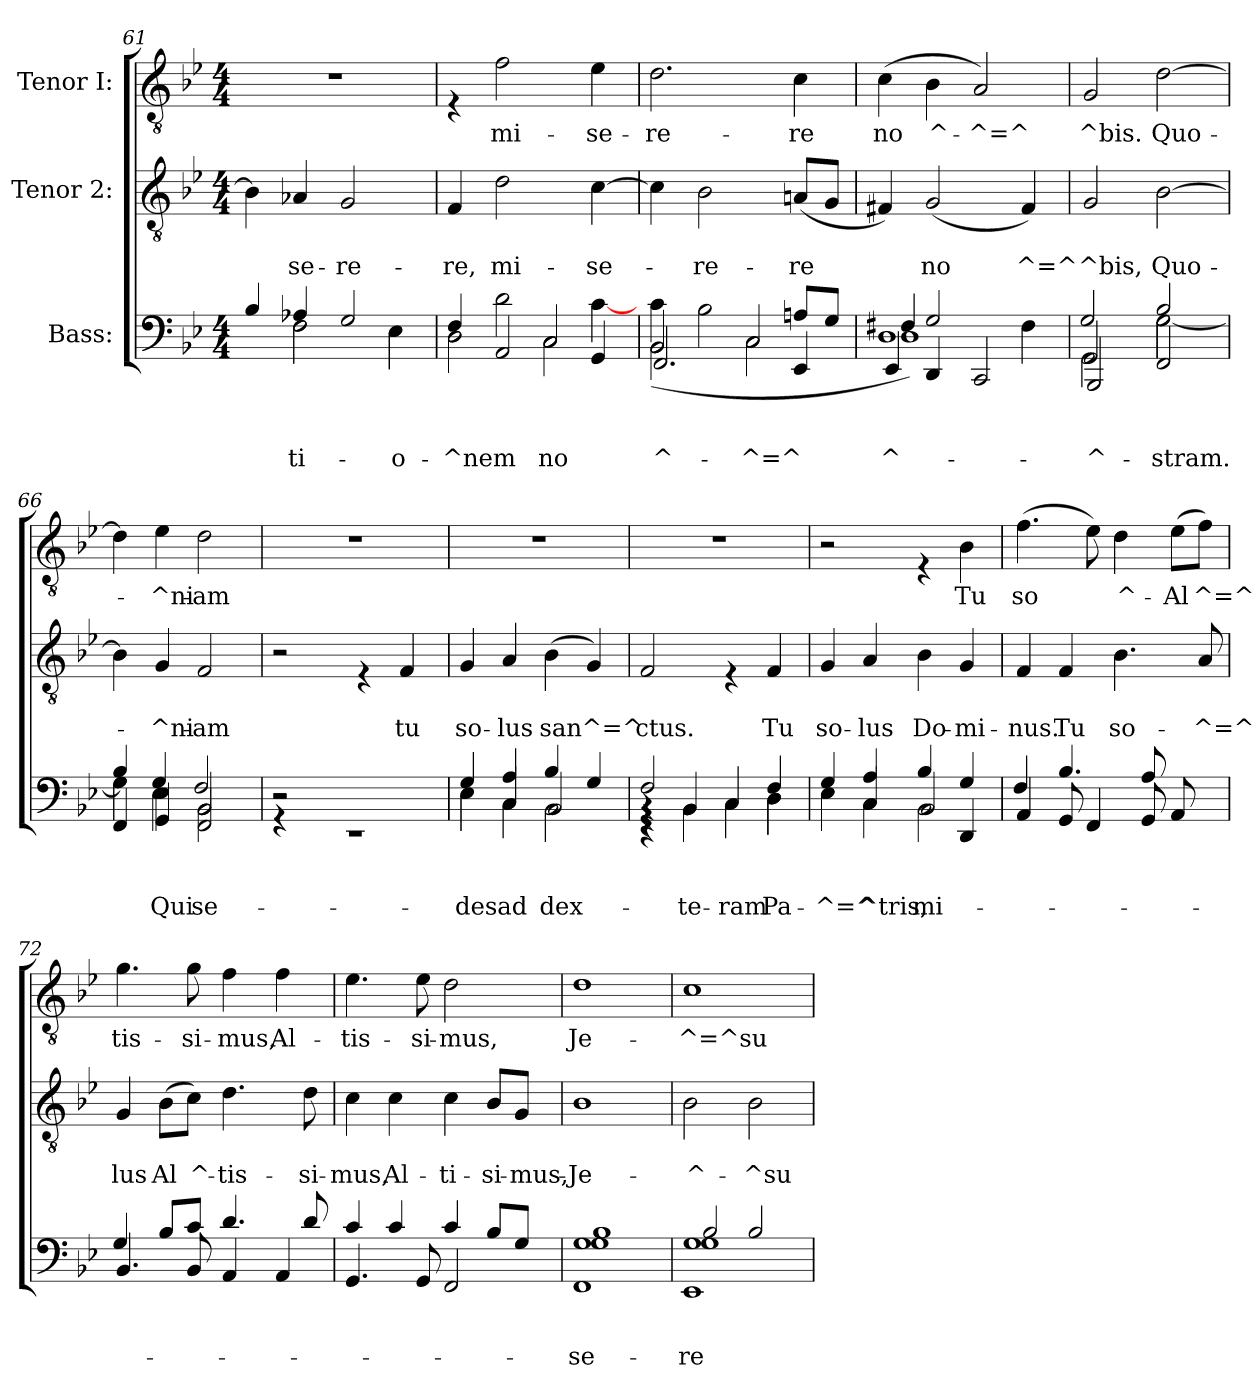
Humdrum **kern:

**kern	**text	**text	**text	**kern	**text	**text	**kern	**text
*part3	*part3	*part3	*part3	*part2	*part2	*part2	*part1	*part1
*staff3	*staff3	*staff3	*staff3	*staff2	*staff2	*staff2	*staff1	*staff1
*I"Bass:	*	*	*	*I"Tenor 2:	*	*	*I"Tenor I:	*
*clefF4	*	*	*	*clefGv2	*	*	*clefGv2	*
*k[b-e-]	*	*	*	*k[b-e-]	*	*	*k[b-e-]	*
*B-:	*	*	*	*B-:	*	*	*B-:	*
*M4/4	*	*	*	*M4/4	*	*	*M4/4	*
=61	=61	=61	=61	=61	=61	=61	=61	=61
*^	*	*	*	*	*	*	*	*
*	*^	*	*	*	*	*	*	*	*
4B-/	4ryy	4ryy	.	.	.	4B-\]	.	.	1r	.
!	!	!	!	!	!LO:LY:b	!	!	!LO:LY:b	!	!
2F\	4A-X/	2F\	.	.	-ti-	4A-X/	.	-se-	.	.
!	!	!	!	!	!	!	!	!LO:LY:b	!	!
.	2G/	.	.	.	.	2G/	.	-re-	.	.
!	!	!	!	!	!LO:LY:b	!	!	!	!	!
4E-\	.	4E-\	.	.	-o-	.	.	.	.	.
=62	=62	=62	=62	=62	=62	=62	=62	=62	=62	=62
!	!	!	!	!	!LO:LY:b	!	!	!LO:LY:b	!	!
*	*	*^	*	*	*	*	*	*	*	*
2D\	4F/	2D\	4ryy	.	.	-^nem	4F/	.	-re,	4rE	.
!	!	!	!	!	!	!	!	!	!LO:LY:b	!	!LO:LY:b
.	2AA/	.	2d\	.	.	.	2d\	.	mi-	2f\	mi-
!	!	!	!	!	!	!LO:LY:b	!	!	!	!	!
2C/	.	2C\	.	.	.	no	.	.	.	.	.
!	!	!	!	!	!	!	!	!	!LO:LY:b	!	!LO:LY:b
.	4GG/	.	[>4c\	.	.	.	[>4c\	.	-se-	4e-\	-se-
=63	=63	=63	=63	=63	=63	=63	=63	=63	=63	=63	=63
!	!	!	!	!	!	!LO:LY:b	!	!	!	!	!LO:LY:b
2BB-/	2.FF/	4c\	(>2BB-\	.	.	^-	4c\]	.	.	2.d\	-re-
!	!	!	!	!	!	!	!	!	!LO:LY:b	!	!
.	.	2B-\	.	.	.	.	2B-\	.	-re-	.	.
!	!	!	!	!	!	!LO:LY:b	!	!	!	!	!
2C/	.	.	2C\	.	.	-^=^	.	.	.	.	.
!	!	!	!	!	!	!	!	!	!LO:LY:b	!	!LO:LY:b
.	4EE-/	8Ani/L	.	.	.	.	(<8Ani/L	.	-re	4c\	-re
.	.	8G/J	.	.	.	.	8G/J	.	.	.	.
=64	=64	=64	=64	=64	=64	=64	=64	=64	=64	=64	=64
!	!	!	!	!	!	!LO:LY:b	!	!	!	!	!LO:LY:b
1D	4EE-/	4F#X/	1D)	.	.	^-	4F#X/)	.	.	(>4c\	no
!	!	!	!	!	!	!	!	!	!LO:LY:b	!	!LO:LY:b
.	4DD/	2G/	.	.	.	.	(<2G/	.	no	4B-\	^-
!	!	!	!	!	!	!	!	!	!	!	!LO:LY:b
.	2CC/	.	.	.	.	.	.	.	.	2A/)	-^=^
!	!	!	!	!	!	!	!	!	!LO:LY:b	!	!
.	.	4F#\	.	.	.	.	4F#/)	.	^=^	.	.
!!LO:LB:g=z
=65	=65	=65	=65	=65	=65	=65	=65	=65	=65	=65	=65
!	!	!	!	!	!	!LO:LY:b	!	!	!LO:LY:b	!	!LO:LY:b
2GG/	2BBB-/	2G/	2GG\	.	.	-^-	2G/	.	^bis,	2G/	^bis.
!	!	!	!	!	!	!LO:LY:b	!	!	!LO:LY:b	!	!LO:LY:b
2FF/	2B-/	2G\	[>2G\	.	.	-stram.	[>2B-\	.	Quo-	[>2d\	Quo-
=66	=66	=66	=66	=66	=66	=66	=66	=66	=66	=66	=66
4G\	4FF/	4B-/	4G\]	.	.	.	4B-\]	.	.	4d\]	.
!	!	!	!	!	!	!LO:LY:b	!	!	!LO:LY:b	!	!LO:LY:b
4GG/	4G/	4E-\	4E-\	.	.	-Qui	4G/	.	-^ni-	4e-\	-^ni-
!	!	!	!	!	!	!LO:LY:b	!	!	!LO:LY:b	!	!LO:LY:b
2FF/	2F/	2BB-/	2BB-\	.	.	se-	2F/	.	-am	2d\	-am
=67	=67	=67	=67	=67	=67	=67	=67	=67	=67	=67	=67
4rGG	1rEE	2r	2r	.	.	.	2r	.	.	1r	.
2.ryy	.	.	.	.	.	.	.	.	.	.	.
.	.	2ryy	2ryy	.	.	.	4rE	.	.	.	.
!	!	!	!	!	!	!	!	!	!LO:LY:b	!	!
.	.	.	.	.	.	.	4F/	.	tu	.	.
*v	*v	*v	*v	*	*	*	*	*	*	*	*
=68	=68	=68	=68	=68	=68	=68	=68	=68
!	!	!	!LO:LY:b	!	!	!LO:LY:b	!	!
*^	*	*	*	*	*	*	*	*
*	*^	*	*	*	*	*	*	*	*
4E-\	4G/	4E-\	.	.	des	4G/	.	so-	1r	.
!	!	!	!	!	!LO:LY:b	!	!	!LO:LY:b	!	!
4A/	4C\	4C/	.	.	-ad	4A/	.	-lus	.	.
!	!	!	!	!	!LO:LY:b	!	!	!LO:LY:b	!	!
4B-/	(2BB-/	2BB-\	.	.	dex-	(>4B-\	.	san	.	.
!	!	!	!	!	!	!	!	!LO:LY:b	!	!
4G/	.	.	.	.	.	4G/)	.	^=^	.	.
=69	=69	=69	=69	=69	=69	=69	=69	=69	=69	=69
*	*	*^	*	*	*	*	*	*	*	*
!	!	!	!	!	!	!	!	!	!LO:LY:b	!	!
4rGG	4rBB	2F/	4rEE	.	.	.	2F/	.	ctus.	1r	.
!	!	!	!	!	!	!LO:LY:b	!	!	!	!	!
4BB-\	2.ryy	.	4BB-/	.	.	-te-	.	.	.	.	.
!	!	!	!	!	!	!LO:LY:b	!	!	!	!	!
4C/	.	4C\	4ryy	.	.	ram	4rE	.	.	.	.
!	!	!	!	!	!	!LO:LY:b	!	!	!LO:LY:b	!	!
4F/	.	4D\	4D\	.	.	Pa-	4F/	.	Tu	.	.
!!LO:PB:g=z
=70	=70	=70	=70	=70	=70	=70	=70	=70	=70	=70	=70
!	!	!	!	!	!	!LO:LY:b	!	!	!LO:LY:b	!	!
4E-\	4G/	4E-\	2.ryy	.	.	-^=^	4G/	.	so-	2r	.
!	!	!	!	!	!	!LO:LY:b	!	!	!LO:LY:b	!	!
4A/	4C\	4C/	.	.	.	-^tris,	4A/	.	-lus	.	.
!	!	!	!	!	!	!LO:LY:b	!	!	!LO:LY:b	!	!
4B-/	2BB-/	2BB-\	.	.	.	mi-	4B-\	.	Do-	4rE	.
!	!	!	!	!	!	!	!	!	!LO:LY:b	!	!LO:LY:b
4DD/	.	.	4G/	.	.	.	4G/	.	-mi-	4B-\	Tu
=71	=71	=71	=71	=71	=71	=71	=71	=71	=71	=71	=71
!	!	!	!	!	!	!	!	!	!LO:LY:b	!	!LO:LY:b
*	*v	*v	*v	*	*	*	*	*	*	*	*
4AA/	4F/	.	.	.	4F/	.	-nus.	(>4.f\	so
!	!	!	!	!	!	!	!LO:LY:b	!	!
8GG/	4.B-/	.	.	.	4F/	.	Tu	.	.
4FF/	.	.	.	.	.	.	.	8e-\)	.
!	!	!	!	!	!	!	!LO:LY:b	!	!LO:LY:b
.	.	.	.	.	4.B-\	.	so-	4d\	^-
8GG/	8A/	.	.	.	.	.	.	.	.
!	!	!	!	!	!	!	!	!	!LO:LY:b
8AA/	8ryy	.	.	.	.	.	.	(>8e-\L	-Al
!	!	!	!	!	!	!	!LO:LY:b	!	!LO:LY:b
8ryy	8ryy	.	.	.	8A/	.	-^=^	8f\J)	^=^
=72	=72	=72	=72	=72	=72	=72	=72	=72	=72
!	!	!	!	!	!	!	!LO:LY:b	!	!LO:LY:b
4.BB-/	4G/	.	.	.	4G/	.	lus	4.g\	tis-
!	!	!	!	!	!	!	!LO:LY:b	!	!
.	8B-/L	.	.	.	(>8B-\L	.	Al	.	.
!	!	!	!	!	!	!	!LO:LY:b	!	!LO:LY:b
8BB-/	8c/J	.	.	.	8c\J)	.	^-	8g\	-si-
!	!	!	!	!	!	!	!LO:LY:b	!	!LO:LY:b
4AA/	4.d/	.	.	.	4.d\	.	-tis-	4f\	-mus,
!	!	!	!	!	!	!	!	!	!LO:LY:b
4AA/	.	.	.	.	.	.	.	4f\	Al-
!	!	!	!	!	!	!	!LO:LY:b	!	!
.	8d/	.	.	.	8d\	.	-si-	.	.
=73	=73	=73	=73	=73	=73	=73	=73	=73	=73
!	!	!	!	!	!	!	!LO:LY:b	!	!LO:LY:b
4.GG/	4c/	.	.	.	4c\	.	-mus,	4.e-\	-tis-
!	!	!	!	!	!	!	!LO:LY:b	!	!
.	4c/	.	.	.	4c\	.	Al-	.	.
!	!	!	!	!	!	!	!	!	!LO:LY:b
8GG/	.	.	.	.	.	.	.	8e-\	-si-
!	!	!	!	!	!	!	!LO:LY:b	!	!LO:LY:b
2FF/	4c/	.	.	.	4c\	.	-ti-	2d\	-mus,
!	!	!	!	!	!	!	!LO:LY:b	!	!
.	8B-/L	.	.	.	8B-/L	.	-si-	.	.
!	!	!	!	!	!	!	!LO:LY:b	!	!
.	8G/J	.	.	.	8G/J	.	-mus,-	.	.
=74	=74	=74	=74	=74	=74	=74	=74	=74	=74
!	!	!	!	!LO:LY:b	!	!	!LO:LY:b	!	!LO:LY:b
*^	*^	*	*	*	*	*	*	*	*
1G	1FF	1B-	1G	.	.	se-	1B-	.	-Je-	1d	Je-
!!LO:LB:g=z
=75	=75	=75	=75	=75	=75	=75	=75	=75	=75	=75	=75
!	!	!	!	!	!	!LO:LY:b	!	!	!LO:LY:b	!	!LO:LY:b
1G	1EE-	2B-/	1G	.	.	-re-	2B-\	.	-^-	1c	-^=^su
!	!	!	!	!	!	!	!	!	!LO:LY:b	!	!
.	.	2B-/	.	.	.	.	2B-\	.	-^su-	.	.
*v	*v	*v	*v	*	*	*	*	*	*	*	*
=	=	=	=	=	=	=	=	=
*-	*-	*-	*-	*-	*-	*-	*-	*-
